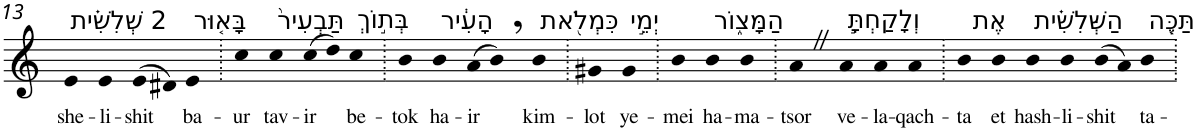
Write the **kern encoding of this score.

**kern	**text
*part1	*part1
*staff1	*staff1
*I"Piano	*
*I'Pno	*
!!LO:PB:g=z
*clefG2	*
*k[]	*
=13	=13
!LO:TX:a:t=2 שְׁלִשִׁ֗ית	!
!	!LO:LY:b
4e	she-
!	!LO:LY:b
4e	-li-
!	!LO:LY:b
(>8e	-shit
8d#X)	.
!LO:TX:a:t=בָּא֤וּר	!
!	!LO:LY:b
4e	ba-
=14.	=14.
!	!LO:LY:b
4cc	-ur
!LO:TX:a:t=תַּבְעִיר֙	!
!	!LO:LY:b
4cc	tav-
!	!LO:LY:b
(>8cc	-ir
8dd)	.
!LO:TX:a:t=בְּת֣וֹךְ	!
!	!LO:LY:b
4cc	be-
=15.	=15.
!	!LO:LY:b
4b	-tok
!LO:TX:a:t=הָעִ֔יר	!
!	!LO:LY:b
4b	ha-
!	!LO:LY:b
(>8a	-ir
8b,)	.
!LO:TX:a:t=כִּמְלֹ֖את	!
!	!LO:LY:b
4b	kim-
=16.	=16.
!	!LO:LY:b
4g#X	-lot
!LO:TX:a:t=יְמֵ֣י	!
!	!LO:LY:b
4g#	ye-
=17.	=17.
!	!LO:LY:b
4b	-mei
!LO:TX:a:t=הַמָּצ֑וֹר	!
!	!LO:LY:b
4b	ha-
!	!LO:LY:b
4b	-ma-
=18.	=18.
!	!LO:LY:b
4aZ	-tsor
!LO:TX:a:t=וְלָקַחְתָּ֣	!
!	!LO:LY:b
4a	ve-
!	!LO:LY:b
4a	-la-
!	!LO:LY:b
4a	-qach-
=19.	=19.
!	!LO:LY:b
4b	-ta
!LO:TX:a:t=אֶת	!
!	!LO:LY:b
4b	et
!LO:TX:a:t=הַשְּׁלִשִׁ֗ית	!
!	!LO:LY:b
4b	hash-
!	!LO:LY:b
4b	-li-
!	!LO:LY:b
(>8b	-shit
8a)	.
!LO:TX:a:t=תַּכֶּ֤ה	!
!	!LO:LY:b
4b	ta-
=.	=.
*-	*-
